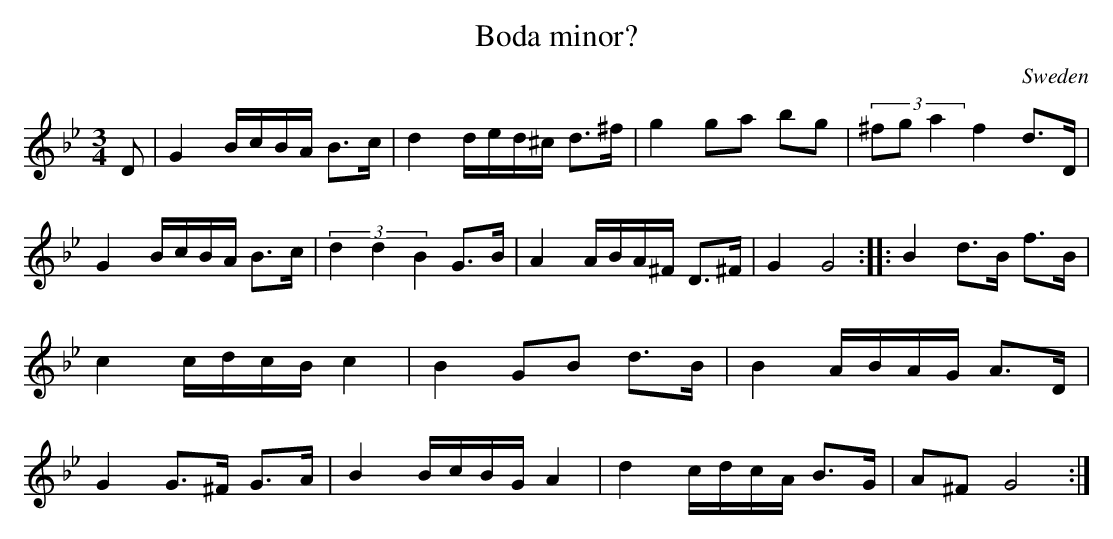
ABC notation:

X:1
T:Boda minor?
L:1/8
M:3/4
O:Sweden
K:G minor
D |\
G2  B/2c/2B/2A/2 B>c | d2 d/2e/2d/2^c/2  d>^f | \
g2 ga bg | (3 ^fg a2 f2 d>D | \
G2  B/2c/2B/2A/2 B>c | (3d2d2B2 G>B | A2 A/2B/2A/2^F/2 D>^F|  G2G4:: \
B2 d>B f>B | c2 c/2d/2c/2B/2 c2 | \
B2 GB d>B | B2 A/2B/2A/2G/2 A>D |\
G2 G>^F G>A | B2 B/2c/2B/2G/ A2 | d2 c/2d/2c/2A/2 B>G | A^F G4:|
